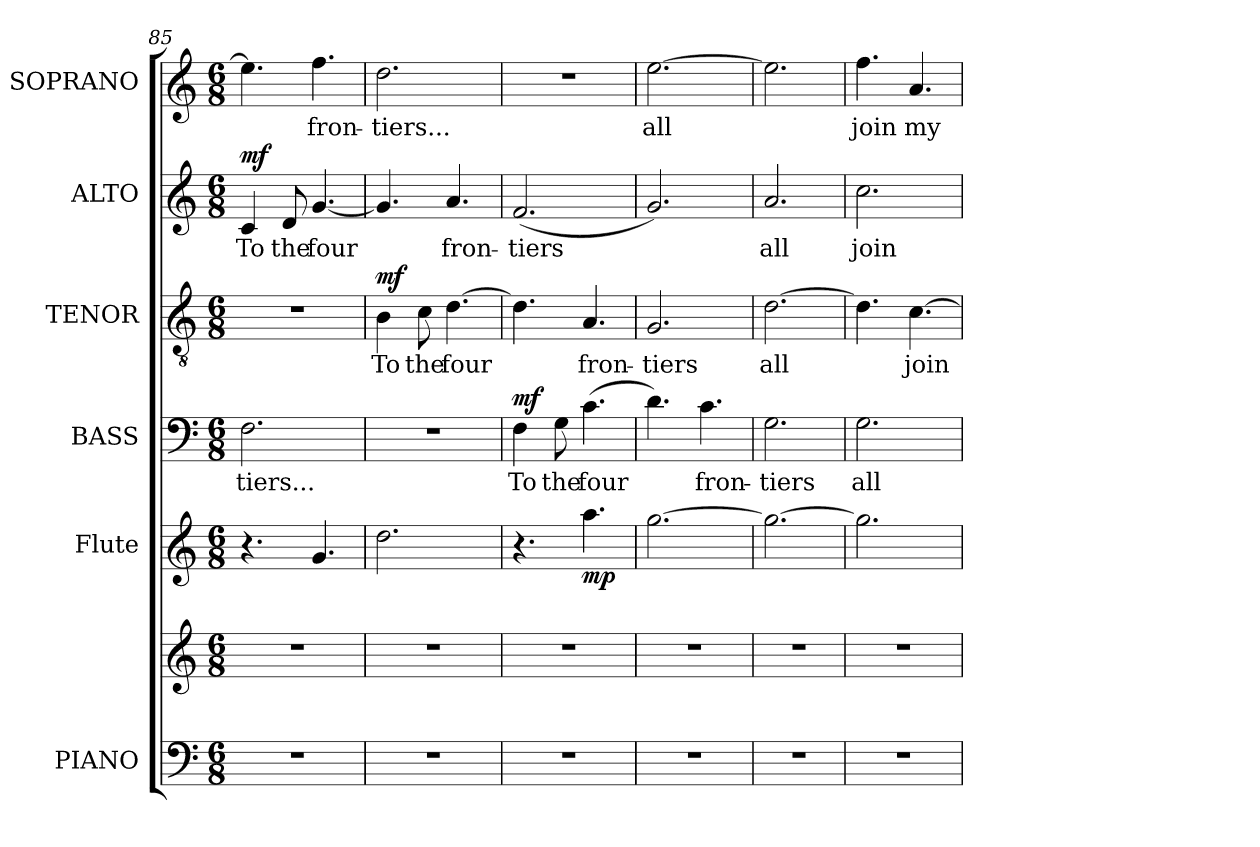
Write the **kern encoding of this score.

**kern	**kern	**kern	**dynam	**kern	**text	**dynam	**kern	**text	**dynam	**kern	**text	**dynam	**kern	**text
*part6	*part6	*part5	*part5	*part4	*part4	*part4	*part3	*part3	*part3	*part2	*part2	*part2	*part1	*part1
*staff7	*staff6	*staff5	*staff5	*staff4	*staff4	*staff4	*staff3	*staff3	*staff3	*staff2	*staff2	*staff2	*staff1	*staff1
*I"PIANO	*	*I"Flute	*	*I"BASS	*	*	*I"TENOR	*	*	*I"ALTO	*	*	*I"SOPRANO	*
*I'PNO.	*	*I'Fl.	*	*I'B.	*	*	*I'T.	*	*	*I'A.	*	*	*I'S.	*
*clefF4	*clefG2	*clefG2	*	*clefF4	*	*	*clefGv2	*	*	*clefG2	*	*	*clefG2	*
*	*	*	*	*	*	*	*ITrd7c12	*	*	*	*	*	*	*
*k[]	*k[]	*k[]	*	*k[]	*	*	*k[]	*	*	*k[]	*	*	*k[]	*
*C:	*C:	*C:	*	*C:	*	*	*C:	*	*	*C:	*	*	*C:	*
*M6/8	*M6/8	*M6/8	*	*M6/8	*	*	*M6/8	*	*	*M6/8	*	*	*M6/8	*
=85	=85	=85	=85	=85	=85	=85	=85	=85	=85	=85	=85	=85	=85	=85
!LO:N:vis=1	!LO:N:vis=1	!	!	!	!	!	!	!	!	!	!	!	!	!
!	!	!	!	!	!LO:LY:b:color=#000000	!	!LO:N:vis=1	!	!	!	!	!	!	!
!	!	!	!	!	!	!	!	!	!	!	!LO:LY:b:color=#000000	!	!	!
2.r	2.r	4.r	.	2.Fi\	-tiers...	.	2.r	.	.	4ci/	To	mf	4.eei\]	.
!	!	!	!	!	!	!	!	!	!	!	!LO:LY:b:color=#000000	!	!	!
.	.	.	.	.	.	.	.	.	.	8di/	the	.	.	.
!	!	!	!	!	!	!	!	!	!	!	!LO:LY:b:color=#000000	!	!	!
!	!	!	!	!	!	!	!	!	!	!	!	!	!	!LO:LY:b:color=#000000
.	.	4.gi/	.	.	.	.	.	.	.	[<4.gi/	four	.	4.ffi\	fron-
=86	=86	=86	=86	=86	=86	=86	=86	=86	=86	=86	=86	=86	=86	=86
!LO:N:vis=1	!LO:N:vis=1	!	!	!LO:N:vis=1	!	!	!	!	!	!	!	!	!	!
!	!	!	!	!	!	!	!	!LO:LY:b:color=#000000	!	!	!	!	!	!
!	!	!	!	!	!	!	!	!	!	!	!	!	!	!LO:LY:b:color=#000000
2.r	2.r	2.ddi\	.	2.r	.	.	4BBi\	To	mf	4.gi/]	.	.	2.ddi\	-tiers...
!	!	!	!	!	!	!	!	!LO:LY:b:color=#000000	!	!	!	!	!	!
.	.	.	.	.	.	.	8Ci\	the	.	.	.	.	.	.
!	!	!	!	!	!	!	!	!LO:LY:b:color=#000000	!	!	!	!	!	!
!	!	!	!	!	!	!	!	!	!	!	!LO:LY:b:color=#000000	!	!	!
.	.	.	.	.	.	.	[>4.Di\	four	.	4.ai/	fron-	.	.	.
=87	=87	=87	=87	=87	=87	=87	=87	=87	=87	=87	=87	=87	=87	=87
!LO:N:vis=1	!LO:N:vis=1	!	!	!	!	!	!	!	!	!	!	!	!	!
!	!	!	!	!	!LO:LY:b:color=#000000	!	!	!	!	!	!	!	!	!
!	!	!	!	!	!	!	!	!	!	!	!LO:LY:b:color=#000000	!	!LO:N:vis=1	!
2.r	2.r	4.r	.	4Fi\	To	mf	4.Di\]	.	.	(2.fi/	-tiers	.	2.r	.
!	!	!	!	!	!LO:LY:b:color=#000000	!	!	!	!	!	!	!	!	!
.	.	.	.	8Gi\	the	.	.	.	.	.	.	.	.	.
!	!	!	!	!	!LO:LY:b:color=#000000	!	!	!	!	!	!	!	!	!
!	!	!	!	!	!	!	!	!LO:LY:b:color=#000000	!	!	!	!	!	!
.	.	4.aai\	mp	(4.ci\	four	.	4.AAi/	fron-	.	.	.	.	.	.
=88	=88	=88	=88	=88	=88	=88	=88	=88	=88	=88	=88	=88	=88	=88
!LO:N:vis=1	!LO:N:vis=1	!	!	!	!	!	!	!	!	!	!	!	!	!
!	!	!	!	!	!	!	!	!LO:LY:b:color=#000000	!	!	!	!	!	!
!	!	!	!	!	!	!	!	!	!	!	!	!	!	!LO:LY:b:color=#000000
2.r	2.r	[>2.ggi\	.	4.di\)	.	.	2.GGi/	-tiers	.	2.gi/)	.	.	[>2.eei\	all
!	!	!	!	!	!LO:LY:b:color=#000000	!	!	!	!	!	!	!	!	!
.	.	.	.	4.ci\	fron-	.	.	.	.	.	.	.	.	.
=89	=89	=89	=89	=89	=89	=89	=89	=89	=89	=89	=89	=89	=89	=89
!LO:N:vis=1	!LO:N:vis=1	!	!	!	!	!	!	!	!	!	!	!	!	!
!	!	!	!	!	!LO:LY:b:color=#000000	!	!	!	!	!	!	!	!	!
!	!	!	!	!	!	!	!	!LO:LY:b:color=#000000	!	!	!	!	!	!
!	!	!	!	!	!	!	!	!	!	!	!LO:LY:b:color=#000000	!	!	!
2.r	2.r	2.ggi\_>	.	2.Gi\	-tiers	.	[>2.Di\	all	.	2.ai/	all	.	2.eei\]	.
=90	=90	=90	=90	=90	=90	=90	=90	=90	=90	=90	=90	=90	=90	=90
!LO:N:vis=1	!LO:N:vis=1	!	!	!	!	!	!	!	!	!	!	!	!	!
!	!	!	!	!	!LO:LY:b:color=#000000	!	!	!	!	!	!	!	!	!
!	!	!	!	!	!	!	!	!	!	!	!LO:LY:b:color=#000000	!	!	!
!	!	!	!	!	!	!	!	!	!	!	!	!	!	!LO:LY:b:color=#000000
2.r	2.r	2.ggi\]	.	2.Gi\	all	.	4.Di\]	.	.	2.cci\	join	.	4.ffi\	join
!	!	!	!	!	!	!	!	!LO:LY:b:color=#000000	!	!	!	!	!	!
!	!	!	!	!	!	!	!	!	!	!	!	!	!	!LO:LY:b:color=#000000
.	.	.	.	.	.	.	[>4.Ci\	join	.	.	.	.	4.ai/	my
=	=	=	=	=	=	=	=	=	=	=	=	=	=	=
*-	*-	*-	*-	*-	*-	*-	*-	*-	*-	*-	*-	*-	*-	*-
